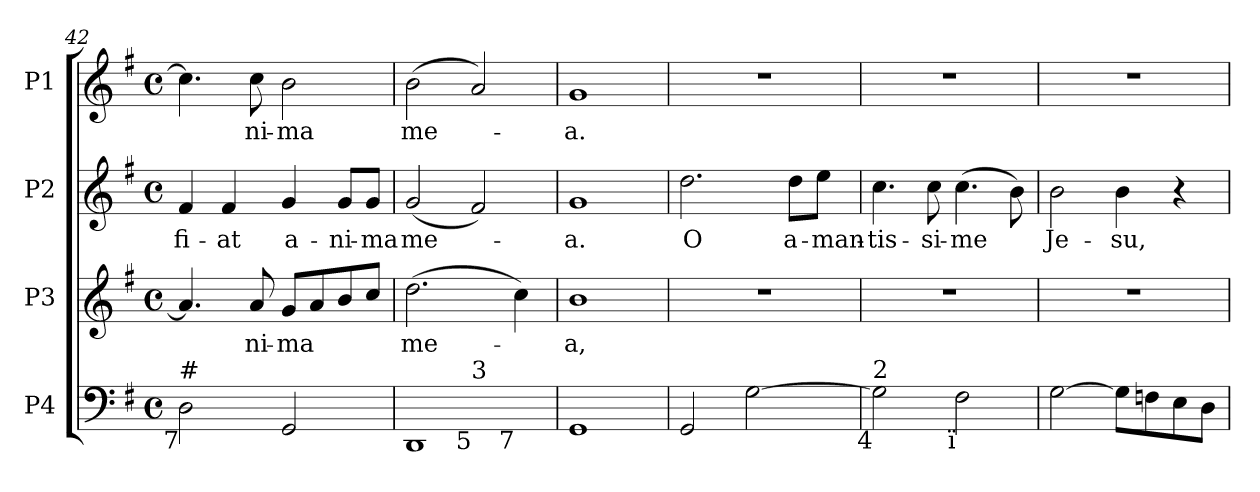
**kern	**kern	**text	**kern	**text	**kern	**text
*part4	*part3	*part3	*part2	*part2	*part1	*part1
*staff4	*staff3	*staff3	*staff2	*staff2	*staff1	*staff1
*I"P4	*I"P3	*	*I"P2	*	*I"P1	*
*clefF4	*clefG2	*	*clefG2	*	*clefG2	*
*k[f#]	*k[f#]	*	*k[f#]	*	*k[f#]	*
*G:	*G:	*	*G:	*	*G:	*
*M4/4	*M4/4	*	*M4/4	*	*M4/4	*
*met(c)	*met(c)	*	*met(c)	*	*met(c)	*
=42	=42	=42	=42	=42	=42	=42
!LO:TX:b:rj:t=7	!	!	!	!	!	!
!LO:TX:t=#	!	!	!	!	!	!
!	!	!	!	!LO:LY:b:color=#000000	!	!
2Di\	4.ai/]	.	4f#i/	-fi-	4.cci\]	.
!	!	!	!	!LO:LY:b:color=#000000	!	!
.	.	.	4f#i/	-at	.	.
!	!	!LO:LY:b:color=#000000	!	!	!	!
!	!	!	!	!	!	!LO:LY:b:color=#000000
.	8ai/	-ni-	.	.	8cci\	-ni-
!	!	!LO:LY:b:color=#000000	!	!	!	!
!	!	!	!	!LO:LY:b:color=#000000	!	!
!	!	!	!	!	!	!LO:LY:b:color=#000000
2GGi/	8gi/L	-ma	4gi/	a-	2bi\	-ma
.	8ai/	.	.	.	.	.
!	!	!	!	!LO:LY:b:color=#000000	!	!
.	8bi/	.	8gi/L	-ni-	.	.
!	!	!	!	!LO:LY:b:color=#000000	!	!
.	8cci/J	.	8gi/J	-ma	.	.
=43	=43	=43	=43	=43	=43	=43
!	!	!LO:LY:b:color=#000000	!	!	!	!
!	!	!	!	!LO:LY:b:color=#000000	!	!
!LO:TX:b:rj:t=6	!	!	!	!	!	!
!LO:TX:t=4	!	!	!	!	!	!
!	!	!	!	!	!	!LO:LY:b:color=#000000
*^	*	*	*	*	*	*
*	*^	*	*	*	*	*	*
1DDi	2ryy	2.ryy	(2.ddi\	me-	(2gi/	me-	(2bi\	me-
!	!LO:TX:b:rj:t=5	!	!	!	!	!	!	!
!	!LO:TX:t=3	!	!	!	!	!	!	!
.	2ryy	.	.	.	2f#i/)	.	2ai/)	.
!	!	!LO:TX:b:rj:t=7	!	!	!	!	!	!
.	.	4ryy	4cci\)	.	.	.	.	.
*v	*v	*v	*	*	*	*	*	*
=44	=44	=44	=44	=44	=44	=44
*^	*	*	*	*	*	*
*	*^	*	*	*	*	*	*
!	!	!	!	!LO:LY:b:color=#000000	!	!	!	!
*v	*v	*v	*	*	*	*	*	*
*^	*	*	*	*	*	*
*	*^	*	*	*	*	*	*
!	!	!	!	!	!	!LO:LY:b:color=#000000	!	!
*v	*v	*v	*	*	*	*	*	*
*^	*	*	*	*	*	*
*	*^	*	*	*	*	*	*
!	!	!	!	!	!	!	!	!LO:LY:b:color=#000000
*v	*v	*v	*	*	*	*	*	*
1GGi	1bi	-a,	1gi	-a.	1gi	-a.
!!LO:LB:g=z
=45	=45	=45	=45	=45	=45	=45
!	!	!	!	!LO:LY:b:color=#000000	!	!
2GGi/	1r	.	2.ddi\	O	1r	.
[2Gi\	.	.	.	.	.	.
!	!	!	!	!LO:LY:b:color=#000000	!	!
.	.	.	8ddi\L	a-	.	.
!	!	!	!	!LO:LY:b:color=#000000	!	!
.	.	.	8eei\J	-man-	.	.
=46	=46	=46	=46	=46	=46	=46
!LO:TX:b:rj:t=4	!	!	!	!	!	!
!LO:TX:t=2	!	!	!	!	!	!
!	!	!	!	!LO:LY:b:color=#000000	!	!
2Gi\]	1r	.	4.cci\	-tis-	1r	.
!	!	!	!	!LO:LY:b:color=#000000	!	!
.	.	.	8cci\	-si-	.	.
!LO:TX:b:rj:t=ï	!	!	!	!	!	!
!	!	!	!	!LO:LY:b:color=#000000	!	!
2F#i\	.	.	(4.cci\	-me	.	.
.	.	.	8bi\)	.	.	.
=47	=47	=47	=47	=47	=47	=47
!	!	!	!	!LO:LY:b:color=#000000	!	!
[2Gi\	1r	.	2bi\	Je-	1r	.
!	!	!	!	!LO:LY:b:color=#000000	!	!
8Gi\L]	.	.	4bi\	-su,	.	.
8Fni\	.	.	.	.	.	.
8Ei\	.	.	4r	.	.	.
8Di\J	.	.	.	.	.	.
=	=	=	=	=	=	=
*-	*-	*-	*-	*-	*-	*-
